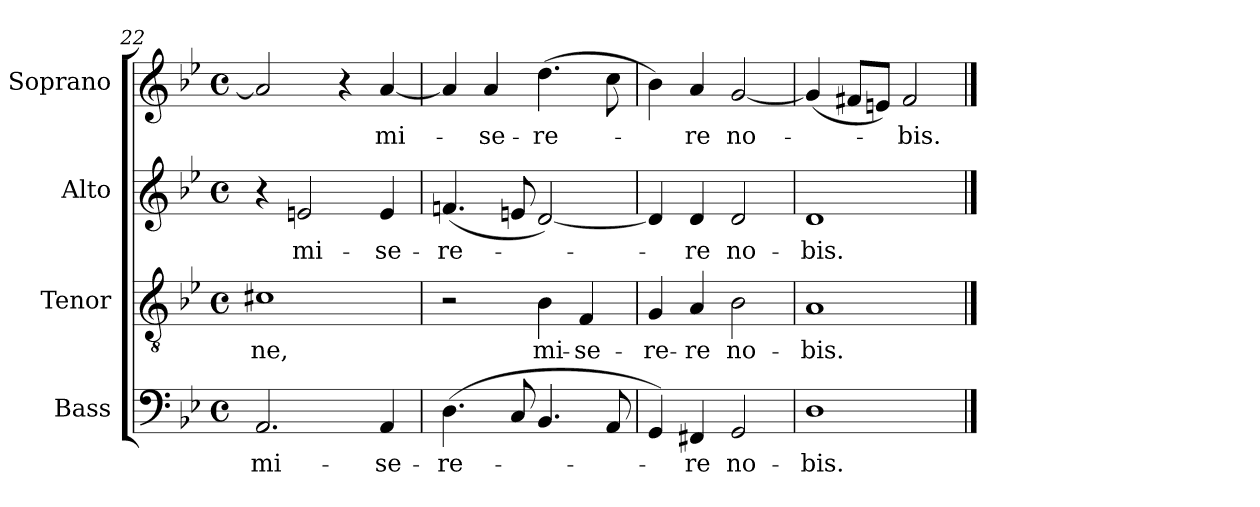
**kern	**text	**kern	**text	**kern	**text	**kern	**text
*part4	*part4	*part3	*part3	*part2	*part2	*part1	*part1
*staff4	*staff4	*staff3	*staff3	*staff2	*staff2	*staff1	*staff1
*I"Bass	*	*I"Tenor	*	*I"Alto	*	*I"Soprano	*
*I'B.	*	*I'T.	*	*I'A.	*	*I'S.	*
*clefF4	*	*clefGv2	*	*clefG2	*	*clefG2	*
*	*	*ITrd7c12	*	*	*	*	*
*k[b-e-]	*	*k[b-e-]	*	*k[b-e-]	*	*k[b-e-]	*
*B-:	*	*B-:	*	*B-:	*	*B-:	*
*M4/4	*	*M4/4	*	*M4/4	*	*M4/4	*
*met(c)	*	*met(c)	*	*met(c)	*	*met(c)	*
=22	=22	=22	=22	=22	=22	=22	=22
!	!LO:LY:b:color=#000000	!	!	!	!	!	!
!	!	!	!LO:LY:b:color=#000000	!	!	!	!
2.AAi/	mi-	1C#Xi	-ne,	4r	.	2ai/]	.
!	!	!	!	!	!LO:LY:b:color=#000000	!	!
.	.	.	.	2eni/	mi-	.	.
.	.	.	.	.	.	4r	.
!	!LO:LY:b:color=#000000	!	!	!	!	!	!
!	!	!	!	!	!LO:LY:b:color=#000000	!	!
!	!	!	!	!	!	!	!LO:LY:b:color=#000000
4AAi/	-se-	.	.	4ei/	-se-	[4ai/	mi-
=23	=23	=23	=23	=23	=23	=23	=23
!	!LO:LY:b:color=#000000	!	!	!	!	!	!
!	!	!	!	!	!LO:LY:b:color=#000000	!	!
(4.Di\	-re-	2r	.	(4.fni/	-re-	4ai/]	.
!	!	!	!	!	!	!	!LO:LY:b:color=#000000
.	.	.	.	.	.	4ai/	-se-
8Ci/	.	.	.	8eni/	.	.	.
!	!	!	!LO:LY:b:color=#000000	!	!	!	!
!	!	!	!	!	!	!	!LO:LY:b:color=#000000
4.BB-i/	.	4BB-i\	mi-	[2di/)	.	(4.ddi\	-re-
!	!	!	!LO:LY:b:color=#000000	!	!	!	!
.	.	4FFi/	-se-	.	.	.	.
8AAi/	.	.	.	.	.	8cci\	.
=24	=24	=24	=24	=24	=24	=24	=24
!	!	!	!LO:LY:b:color=#000000	!	!	!	!
4GGi/)	.	4GGi/	-re-	4di/]	.	4b-i\)	.
!	!LO:LY:b:color=#000000	!	!	!	!	!	!
!	!	!	!LO:LY:b:color=#000000	!	!	!	!
!	!	!	!	!	!LO:LY:b:color=#000000	!	!
!	!	!	!	!	!	!	!LO:LY:b:color=#000000
4FF#Xi/	-re	4AAi/	-re	4di/	-re	4ai/	-re
!	!LO:LY:b:color=#000000	!	!	!	!	!	!
!	!	!	!LO:LY:b:color=#000000	!	!	!	!
!	!	!	!	!	!LO:LY:b:color=#000000	!	!
!	!	!	!	!	!	!	!LO:LY:b:color=#000000
2GGi/	no-	2BB-i\	no-	2di/	no-	[2gi/	no-
=25	=25	=25	=25	=25	=25	=25	=25
!	!LO:LY:b:color=#000000	!	!	!	!	!	!
!	!	!	!LO:LY:b:color=#000000	!	!	!	!
!	!	!	!	!	!LO:LY:b:color=#000000	!	!
1Di	-bis.	1AAi	-bis.	1di	-bis.	(4gi/]	.
.	.	.	.	.	.	8f#Xi/L	.
.	.	.	.	.	.	8eni/J)	.
!	!	!	!	!	!	!	!LO:LY:b:color=#000000
.	.	.	.	.	.	2f#i/	-bis.
==	==	==	==	==	==	==	==
*-	*-	*-	*-	*-	*-	*-	*-
